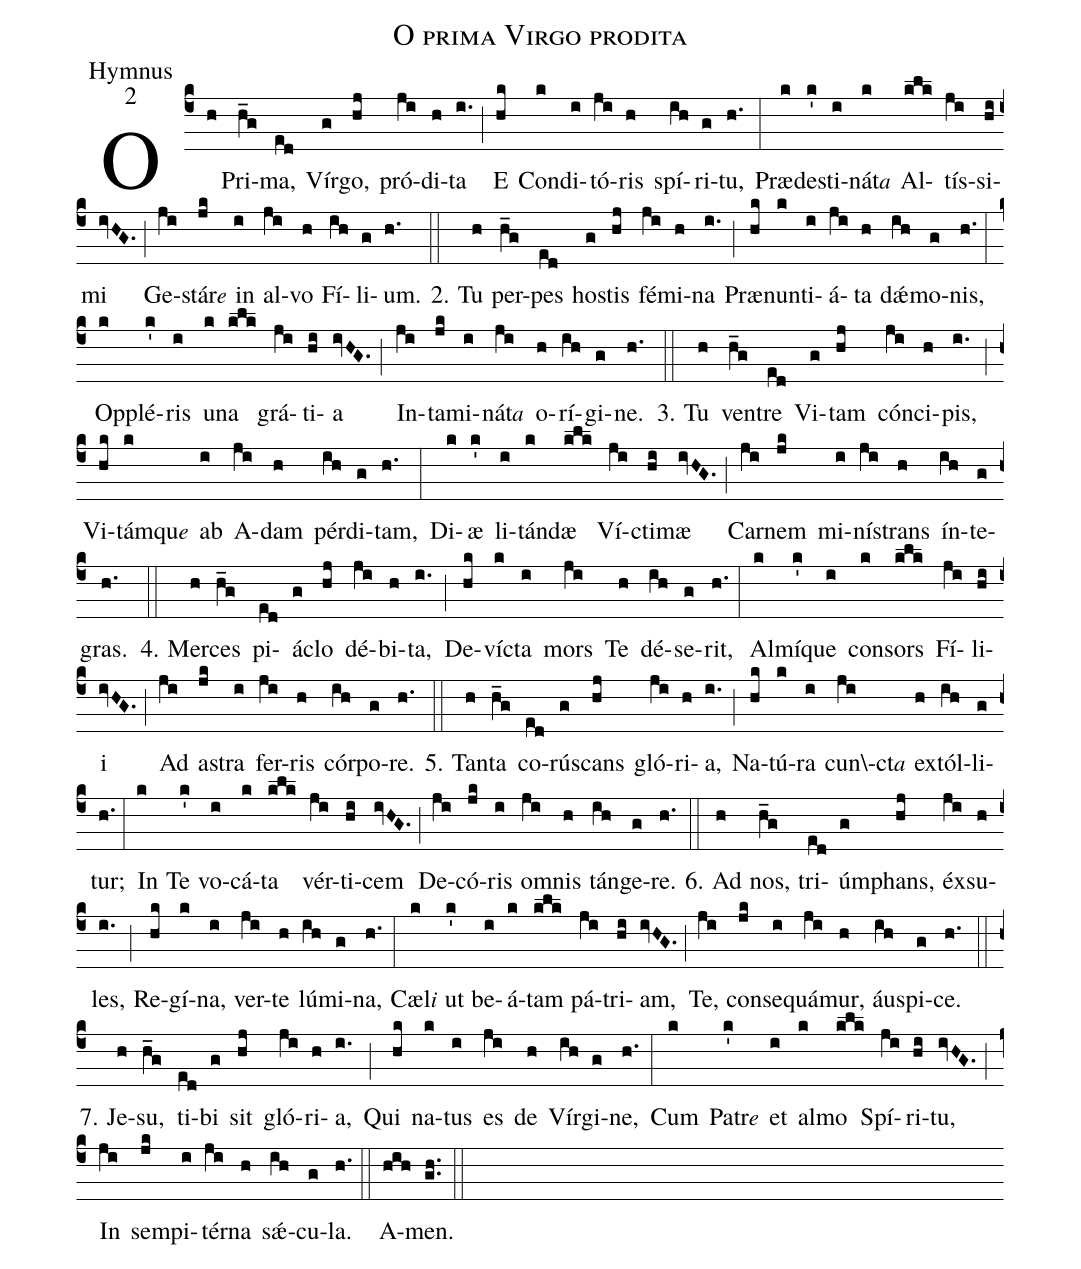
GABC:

name:O prima Virgo prodita;
office-part:Hymnus;
mode:2;
%%
(c4) O(h) Pri(h_g)ma,(ed) Vír(g)go,(hj) pró(ji)di(h)ta(i.) (;) E(hk) Con(k)di(i)tó(ji)ris(h) spí(ih)ri(g)tu,(h.) (:) Præ(k)de(k')sti(i)nát<e>a</e>(k) Al(klk)tís(ji)si(hi)mi(ivHG.) (;) Ge(ji)stár<e>e</e>(jk) in(i) al(ji)vo(h) Fí(ih)li(g)um.(h.) (::)
2. Tu(h) per(h_g)pes(ed) ho(g)stis(hj) fé(ji)mi(h)na(i.) (;) Præ(hk)nun(k)ti(i)á(ji)ta(h) dǽ(ih)mo(g)nis,(h.) (:) Op(k)plé(k')ris(i) u(k)na(klk) grá(ji)ti(hi)a(ivHG.) (;) In(ji)ta(jk)mi(i)nát<e>a</e>(ji) o(h)rí(ih)gi(g)ne.(h.) (::)
3. Tu(h) ven(h_g)tre(ed) Vi(g)tam(hj) cón(ji)ci(h)pis,(i.) (;) Vi(hk)támqu<e>e</e>(k) ab(i) A(ji)dam(h) pér(ih)di(g)tam,(h.) (:) Di(k)æ(k') li(i)tán(k)dæ(klk) Ví(ji)cti(hi)mæ(ivHG.) (;) Car(ji)nem(jk) mi(i)ní(ji)strans(h) ín(ih)te(g)gras.(h.) (::)
4. Mer(h)ces(h_g) pi(ed)á(g)clo(hj) dé(ji)bi(h)ta,(i.) (;) De(hk)ví(k)cta(i) mors(ji) Te(h) dé(ih)se(g)rit,(h.) (:) Al(k)mí(k')que(i) con(k)sors(klk) Fí(ji)li(hi)i(ivHG.) (;) Ad(ji) a(jk)stra(i) fer(ji)ris(h) cór(ih)po(g)re.(h.) (::)
5. Tan(h)ta(h_g) co(ed)rú(g)scans(hj) gló(ji)ri(h)a,(i.) (;) Na(hk)tú(k)ra(i) cun\-ct<e>a</e>(ji) ex(h)tól(ih)li(g)tur;(h.) (:) In(k) Te(k') vo(i)cá(k)ta(klk) vér(ji)ti(hi)cem(ivHG.) (;) De(ji)có(jk)ris(i) o(ji)mnis(h) tán(ih)ge(g)re.(h.) (::)
6. Ad(h) nos,(h_g) tri(ed)úm(g)phans,(hj) éx(ji)su(h)les,(i.) (;) Re(hk)gí(k)na,(i) ver(ji)te(h) lú(ih)mi(g)na,(h.) (:) Cæl<e>i</e>(k) ut(k') be(i)á(k)tam(klk) pá(ji)tri(hi)am,(ivHG.) (;) Te,(ji) con(jk)se(i)quá(ji)mur,(h) {áu}(ih)spi(g)ce.(h.) (::)
7. Je(h)su,(h_g) ti(ed)bi(g) sit(hj) gló(ji)ri(h)a,(i.) (;) Qui(hk) na(k)tus(i) es(ji) de(h) Vír(ih)gi(g)ne,(h.) (:) Cum(k) Patr<e>e</e>(k') et(i) al(k)mo(klk) Spí(ji)ri(hi)tu,(ivHG.) (;) In(ji) sem(jk)pi(i)tér(ji)na(h) sǽ(ih)cu(g)la.(h.) (::) A(hih)men.(gh..) (::)
